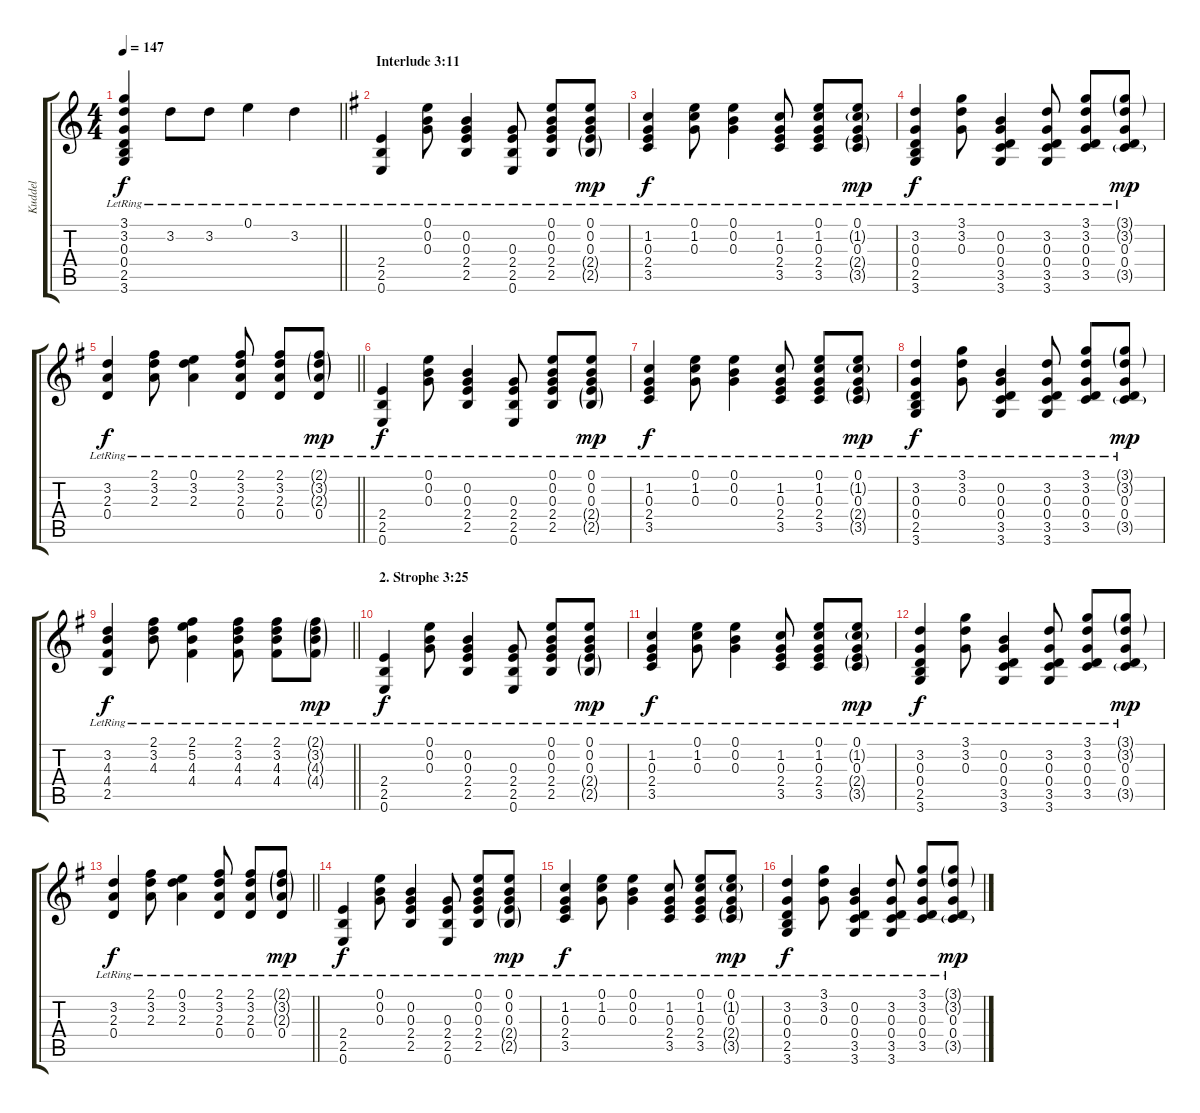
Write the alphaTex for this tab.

\track ("Kuddel" "Kuddel") {instrument electricguitarclean}
\staff {score tabs}
\tuning (E4 B3 G3 D3 A2 E2) {hide}
\ts (4 4)
\tempo 147
\clef g2
\barLineRight lightlight
\ks c
(3.1{lr} 3.2{lr} 0.3{lr} 0.4{lr} 2.5{lr} 3.6{lr}).4{dy f} 3.2{lr}.8 3.2{lr}.8 0.1{lr}.4 3.2{lr}.4 |
\section ("" "Interlude 3:11")
\ks g
(2.4{lr} 2.5{lr} 0.6{lr}).4 (0.1{lr} 0.2{lr} 0.3{lr}).8 (0.2{lr} 0.3{lr} 2.4{lr} 2.5{lr}).4 (0.3{lr} 2.4{lr} 2.5{lr} 0.6{lr}).8 (0.1{lr} 0.2{lr} 0.3{lr} 2.4{lr} 2.5{lr}).8 (0.1{lr} 0.2{lr} 0.3{lr} 2.4{g lr} 2.5{g lr}).8{dy mp} |
(1.2{lr} 0.3{lr} 2.4{lr} 3.5{lr}).4{dy f} (0.1{lr} 1.2{lr} 0.3{lr}).8 (0.1{lr} 0.2{lr} 0.3{lr}).4 (1.2{lr} 0.3{lr} 2.4{lr} 3.5{lr}).8 (0.1{lr} 1.2{lr} 0.3{lr} 2.4{lr} 3.5{lr}).8 (0.1{lr} 1.2{g lr} 0.3{lr} 2.4{g lr} 3.5{g lr}).8{dy mp} |
(3.2{lr} 0.3{lr} 0.4{lr} 2.5{lr} 3.6{lr}).4{dy f} (3.1{lr} 3.2{lr} 0.3{lr}).8 (0.2{lr} 0.3{lr} 0.4{lr} 3.5{lr} 3.6{lr}).4 (3.2{lr} 0.3{lr} 0.4{lr} 3.5{lr} 3.6{lr}).8 (3.1{lr} 3.2{lr} 0.3{lr} 0.4{lr} 3.5{lr}).8 (3.1{g lr} 3.2{g lr} 0.3{lr} 0.4{lr} 3.5{g lr}).8{dy mp} |
\barLineRight lightlight
(3.2{lr} 2.3{lr} 0.4{lr}).4{dy f} (2.1{lr} 3.2{lr} 2.3{lr}).8 (0.1{lr} 3.2{lr} 2.3{lr}).4 (2.1{lr} 3.2{lr} 2.3{lr} 0.4{lr}).8 (2.1{lr} 3.2{lr} 2.3{lr} 0.4{lr}).8 (2.1{g lr} 3.2{g lr} 2.3{g lr} 0.4{lr}).8{dy mp} |
(2.4{lr} 2.5{lr} 0.6{lr}).4{dy f} (0.1{lr} 0.2{lr} 0.3{lr}).8 (0.2{lr} 0.3{lr} 2.4{lr} 2.5{lr}).4 (0.3{lr} 2.4{lr} 2.5{lr} 0.6{lr}).8 (0.1{lr} 0.2{lr} 0.3{lr} 2.4{lr} 2.5{lr}).8 (0.1{lr} 0.2{lr} 0.3{lr} 2.4{g lr} 2.5{g lr}).8{dy mp} |
(1.2{lr} 0.3{lr} 2.4{lr} 3.5{lr}).4{dy f} (0.1{lr} 1.2{lr} 0.3{lr}).8 (0.1{lr} 0.2{lr} 0.3{lr}).4 (1.2{lr} 0.3{lr} 2.4{lr} 3.5{lr}).8 (0.1{lr} 1.2{lr} 0.3{lr} 2.4{lr} 3.5{lr}).8 (0.1{lr} 1.2{g lr} 0.3{lr} 2.4{g lr} 3.5{g lr}).8{dy mp} |
(3.2{lr} 0.3{lr} 0.4{lr} 2.5{lr} 3.6{lr}).4{dy f} (3.1{lr} 3.2{lr} 0.3{lr}).8 (0.2{lr} 0.3{lr} 0.4{lr} 3.5{lr} 3.6{lr}).4 (3.2{lr} 0.3{lr} 0.4{lr} 3.5{lr} 3.6{lr}).8 (3.1{lr} 3.2{lr} 0.3{lr} 0.4{lr} 3.5{lr}).8 (3.1{g lr} 3.2{g lr} 0.3{lr} 0.4{lr} 3.5{g lr}).8{dy mp} |
\barLineRight lightlight
(3.2{lr} 4.3{lr} 4.4{lr} 2.5{lr}).4{dy f} (2.1{lr} 3.2{lr} 4.3{lr}).8 (2.1{lr} 5.2{lr} 4.3{lr} 4.4{lr}).4 (2.1{lr} 3.2{lr} 4.3{lr} 4.4{lr}).8 (2.1{lr} 3.2{lr} 4.3{lr} 4.4{lr}).8 (2.1{g lr} 3.2{g lr} 4.3{g lr} 4.4{g lr}).8{dy mp} |
\section ("" "2. Strophe 3:25")
(2.4{lr} 2.5{lr} 0.6{lr}).4{dy f} (0.1{lr} 0.2{lr} 0.3{lr}).8 (0.2{lr} 0.3{lr} 2.4{lr} 2.5{lr}).4 (0.3{lr} 2.4{lr} 2.5{lr} 0.6{lr}).8 (0.1{lr} 0.2{lr} 0.3{lr} 2.4{lr} 2.5{lr}).8 (0.1{lr} 0.2{lr} 0.3{lr} 2.4{g lr} 2.5{g lr}).8{dy mp} |
(1.2{lr} 0.3{lr} 2.4{lr} 3.5{lr}).4{dy f} (0.1{lr} 1.2{lr} 0.3{lr}).8 (0.1{lr} 0.2{lr} 0.3{lr}).4 (1.2{lr} 0.3{lr} 2.4{lr} 3.5{lr}).8 (0.1{lr} 1.2{lr} 0.3{lr} 2.4{lr} 3.5{lr}).8 (0.1{lr} 1.2{g lr} 0.3{lr} 2.4{g lr} 3.5{g lr}).8{dy mp} |
(3.2{lr} 0.3{lr} 0.4{lr} 2.5{lr} 3.6{lr}).4{dy f} (3.1{lr} 3.2{lr} 0.3{lr}).8 (0.2{lr} 0.3{lr} 0.4{lr} 3.5{lr} 3.6{lr}).4 (3.2{lr} 0.3{lr} 0.4{lr} 3.5{lr} 3.6{lr}).8 (3.1{lr} 3.2{lr} 0.3{lr} 0.4{lr} 3.5{lr}).8 (3.1{g lr} 3.2{g lr} 0.3{lr} 0.4{lr} 3.5{g lr}).8{dy mp} |
\barLineRight lightlight
(3.2{lr} 2.3{lr} 0.4{lr}).4{dy f} (2.1{lr} 3.2{lr} 2.3{lr}).8 (0.1{lr} 3.2{lr} 2.3{lr}).4 (2.1{lr} 3.2{lr} 2.3{lr} 0.4{lr}).8 (2.1{lr} 3.2{lr} 2.3{lr} 0.4{lr}).8 (2.1{g lr} 3.2{g lr} 2.3{g lr} 0.4{lr}).8{dy mp} |
(2.4{lr} 2.5{lr} 0.6{lr}).4{dy f} (0.1{lr} 0.2{lr} 0.3{lr}).8 (0.2{lr} 0.3{lr} 2.4{lr} 2.5{lr}).4 (0.3{lr} 2.4{lr} 2.5{lr} 0.6{lr}).8 (0.1{lr} 0.2{lr} 0.3{lr} 2.4{lr} 2.5{lr}).8 (0.1{lr} 0.2{lr} 0.3{lr} 2.4{g lr} 2.5{g lr}).8{dy mp} |
(1.2{lr} 0.3{lr} 2.4{lr} 3.5{lr}).4{dy f} (0.1{lr} 1.2{lr} 0.3{lr}).8 (0.1{lr} 0.2{lr} 0.3{lr}).4 (1.2{lr} 0.3{lr} 2.4{lr} 3.5{lr}).8 (0.1{lr} 1.2{lr} 0.3{lr} 2.4{lr} 3.5{lr}).8 (0.1{lr} 1.2{g lr} 0.3{lr} 2.4{g lr} 3.5{g lr}).8{dy mp} |
(3.2{lr} 0.3{lr} 0.4{lr} 2.5{lr} 3.6{lr}).4{dy f} (3.1{lr} 3.2{lr} 0.3{lr}).8 (0.2{lr} 0.3{lr} 0.4{lr} 3.5{lr} 3.6{lr}).4 (3.2{lr} 0.3{lr} 0.4{lr} 3.5{lr} 3.6{lr}).8 (3.1{lr} 3.2{lr} 0.3{lr} 0.4{lr} 3.5{lr}).8 (3.1{g lr} 3.2{g lr} 0.3{lr} 0.4{lr} 3.5{g lr}).8{dy mp}
